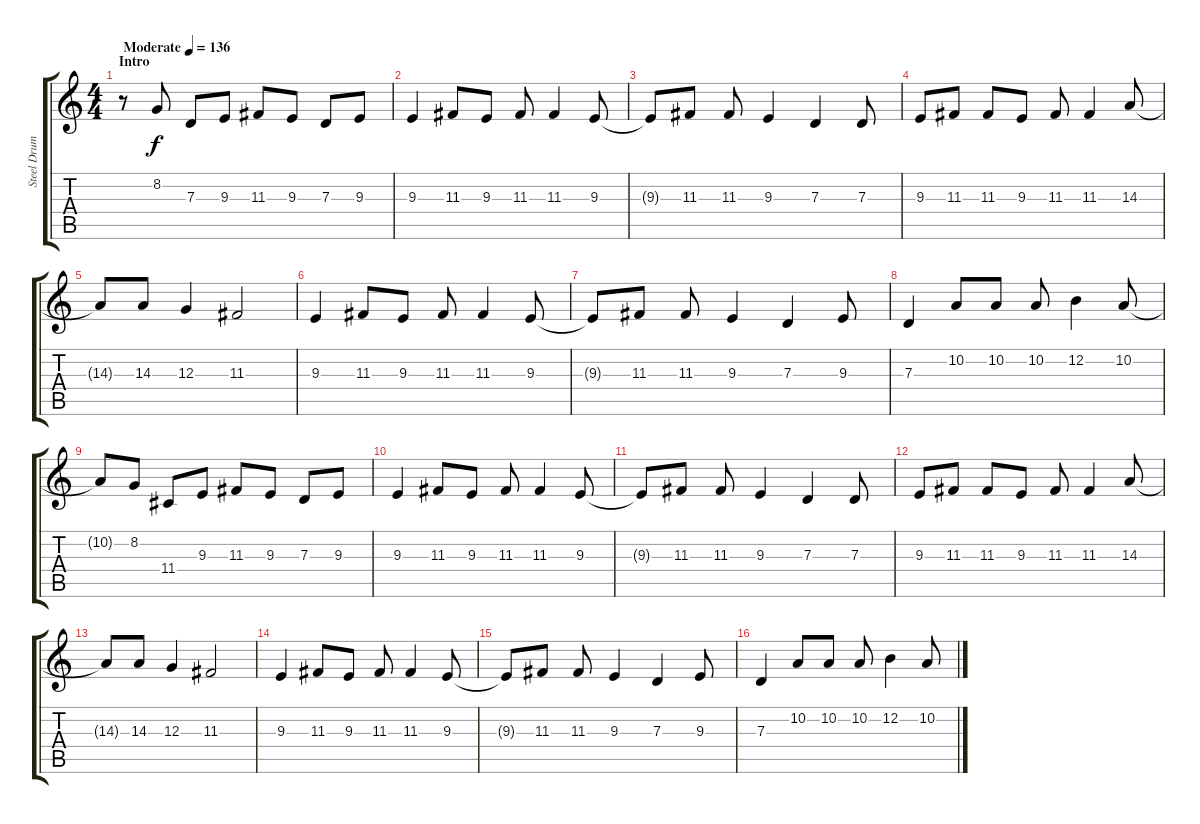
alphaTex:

\track ("Steel Drums" "Steel Drum") {instrument steeldrums}
\staff {score tabs}
\tuning (E4 B3 G3 D3 A2 E2) {hide}
\ts (4 4)
\section ("" "Intro")
\tempo (136 "Moderate")
\clef g2
\ks c
r.8{dy f instrument steeldrums} 8.2.8 7.3.8 9.3.8 11.3.8 9.3.8 7.3.8 9.3.8 |
9.3.4 11.3.8 9.3.8 11.3.8 11.3.4 9.3.8 |
9.3{t}.8 11.3.8 11.3.8 9.3.4 7.3.4 7.3.8 |
9.3.8 11.3.8 11.3.8 9.3.8 11.3.8 11.3.4 14.3.8 |
14.3{t}.8 14.3.8 12.3.4 11.3.2 |
9.3.4 11.3.8 9.3.8 11.3.8 11.3.4 9.3.8 |
9.3{t}.8 11.3.8 11.3.8 9.3.4 7.3.4 9.3.8 |
7.3.4 10.2.8 10.2.8 10.2.8 12.2.4 10.2.8 |
10.2{t}.8 8.2.8 11.4.8 9.3.8 11.3.8 9.3.8 7.3.8 9.3.8 |
9.3.4 11.3.8 9.3.8 11.3.8 11.3.4 9.3.8 |
9.3{t}.8 11.3.8 11.3.8 9.3.4 7.3.4 7.3.8 |
9.3.8 11.3.8 11.3.8 9.3.8 11.3.8 11.3.4 14.3.8 |
14.3{t}.8 14.3.8 12.3.4 11.3.2 |
9.3.4 11.3.8 9.3.8 11.3.8 11.3.4 9.3.8 |
9.3{t}.8 11.3.8 11.3.8 9.3.4 7.3.4 9.3.8 |
7.3.4 10.2.8 10.2.8 10.2.8 12.2.4 10.2.8
